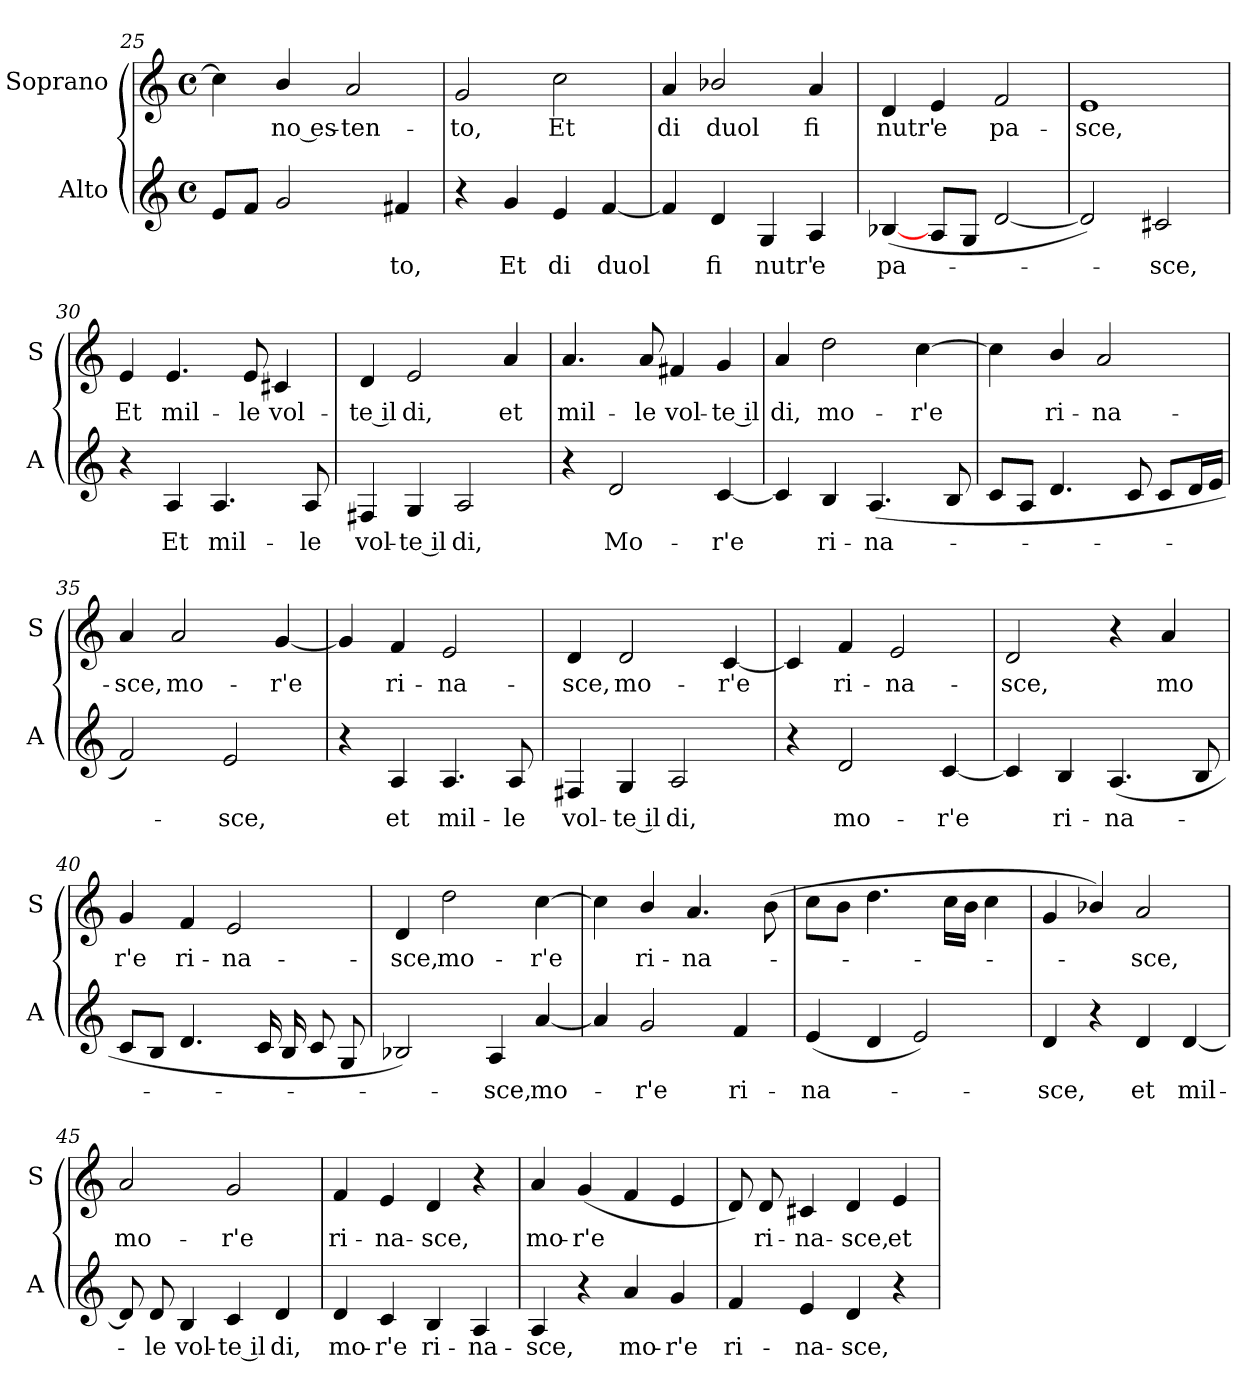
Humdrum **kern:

**kern	**text	**kern	**text
*part2	*part2	*part1	*part1
*staff2	*staff2	*staff1	*staff1
*I"Alto	*	*I"Soprano	*
*I'A	*	*I'S	*
*clefG2	*	*clefG2	*
*k[]	*	*k[]	*
*C:	*	*C:	*
*M4/4	*	*M4/4	*
*met(c)	*	*met(c)	*
=25	=25	=25	=25
8eL	.	4cc]	.
8fJ	.	.	.
!	!	!	!LO:LY:b
2g	.	4b/	no es-
!	!	!	!LO:LY:b
.	.	2a	-ten-
!	!LO:LY:b	!	!
4f#X	to,	.	.
!!LO:LB:g=z
=26	=26	=26	=26
!	!	!	!LO:LY:b
4r	.	2g	-to,
!	!LO:LY:b	!	!
4g	Et	.	.
!	!LO:LY:b	!	!LO:LY:b
4e	di	2cc	Et
!	!LO:LY:b	!	!
[4f	duol	.	.
=27	=27	=27	=27
!	!	!	!LO:LY:b
4f]	.	4a	di
!	!LO:LY:b	!	!LO:LY:b
4d	fi	2b-X/	duol
!	!LO:LY:b	!	!
4G	nutr'	.	.
!	!LO:LY:b	!	!LO:LY:b
4A	e	4a	fi
=28	=28	=28	=28
!	!LO:LY:b	!	!LO:LY:b
(<[4B-X	pa-	4d	nutr'
!	!	!	!LO:LY:b
8AL	.	4e	e
8GJ	.	.	.
!	!	!	!LO:LY:b
[2d	.	2f	pa-
=29	=29	=29	=29
!	!	!	!LO:LY:b
2d])	.	1e	-sce,
!	!LO:LY:b	!	!
2c#X	sce,	.	.
=30	=30	=30	=30
!	!	!	!LO:LY:b
4r	.	4e	Et
!	!LO:LY:b	!	!LO:LY:b
4A	Et	4.e	mil-
!	!LO:LY:b	!	!
4.A	mil-	.	.
!	!	!	!LO:LY:b
.	.	8e	-le
!	!	!	!LO:LY:b
.	.	4c#X	vol-
!	!LO:LY:b	!	!
8A	-le	.	.
=31	=31	=31	=31
!	!LO:LY:b	!	!LO:LY:b
4F#X	vol-	4d	-te il
!	!LO:LY:b	!	!LO:LY:b
4G	-te il	2e	di,
!	!LO:LY:b	!	!
2A	di,	.	.
!	!	!	!LO:LY:b
.	.	4a	et
=32	=32	=32	=32
!	!	!	!LO:LY:b
4r	.	4.a	mil-
!	!LO:LY:b	!	!
2d	Mo-	.	.
!	!	!	!LO:LY:b
.	.	8a	-le
!	!	!	!LO:LY:b
.	.	4f#X	vol-
!	!LO:LY:b	!	!LO:LY:b
[4c	-r'e	4g	-te il
!!LO:LB:g=z
=33	=33	=33	=33
!	!	!	!LO:LY:b
4c]	.	4a	di,
!	!LO:LY:b	!	!LO:LY:b
4B	ri-	2dd	mo-
!	!LO:LY:b	!	!
(<4.A	-na-	.	.
!	!	!	!LO:LY:b
.	.	[4cc	-r'e
8B	.	.	.
=34	=34	=34	=34
8cL	.	4cc]	.
8AJ	.	.	.
!	!	!	!LO:LY:b
4.d	.	4b/	ri-
!	!	!	!LO:LY:b
.	.	2a	-na-
8c	.	.	.
8cL	.	.	.
16dL	.	.	.
16eJJ	.	.	.
=35	=35	=35	=35
!	!	!	!LO:LY:b
2f)	.	4a	-sce,
!	!	!	!LO:LY:b
.	.	2a	mo-
!	!LO:LY:b	!	!
2e	sce,	.	.
!	!	!	!LO:LY:b
.	.	[4g	-r'e
=36	=36	=36	=36
4r	.	4g]	.
!	!LO:LY:b	!	!LO:LY:b
4A	et	4f	ri-
!	!LO:LY:b	!	!LO:LY:b
4.A	mil-	2e	-na-
!	!LO:LY:b	!	!
8A	-le	.	.
=37	=37	=37	=37
!	!LO:LY:b	!	!LO:LY:b
4F#X	vol-	4d	-sce,
!	!LO:LY:b	!	!LO:LY:b
4G	-te il	2d	mo-
!	!LO:LY:b	!	!
2A	di,	.	.
!	!	!	!LO:LY:b
.	.	[4c	-r'e
=38	=38	=38	=38
4r	.	4c]	.
!	!LO:LY:b	!	!LO:LY:b
2d	mo-	4f	ri-
!	!	!	!LO:LY:b
.	.	2e	-na-
!	!LO:LY:b	!	!
[4c	-r'e	.	.
=39	=39	=39	=39
!	!	!	!LO:LY:b
4c]	.	2d	-sce,
!	!LO:LY:b	!	!
4B	ri-	.	.
!	!LO:LY:b	!	!
(<4.A	-na-	4r	.
!	!	!	!LO:LY:b
.	.	4a	mo
8B	.	.	.
!!LO:LB:g=z
=40	=40	=40	=40
!	!	!	!LO:LY:b
8cL	.	4g	r'e
8BJ	.	.	.
!	!	!	!LO:LY:b
4.d	.	4f	ri-
!	!	!	!LO:LY:b
.	.	2e	-na-
16cLL	.	.	.
16B	.	.	.
8c	.	.	.
8GJ	.	.	.
=41	=41	=41	=41
!	!	!	!LO:LY:b
2B-X)	.	4d	-sce,
!	!	!	!LO:LY:b
.	.	2dd	mo-
!	!LO:LY:b	!	!
4A	sce,	.	.
!	!LO:LY:b	!	!LO:LY:b
[4a	mo-	[4cc	-r'e
=42	=42	=42	=42
4a]	.	4cc]	.
!	!LO:LY:b	!	!LO:LY:b
2g	r'e	4b/	ri-
!	!	!	!LO:LY:b
.	.	4.a	-na-
!	!LO:LY:b	!	!
4f	ri-	.	.
.	.	(>8b	.
=43	=43	=43	=43
!	!LO:LY:b	!	!
(<4e	-na-	8ccL	.
.	.	8bJ	.
4d	.	4.dd	.
2e)	.	.	.
.	.	16ccLL	.
.	.	16bJJ	.
.	.	4cc	.
=44	=44	=44	=44
!	!LO:LY:b	!	!
4d	sce,	4g	.
4r	.	4b-X/)	.
!	!LO:LY:b	!	!LO:LY:b
4d	et	2a	sce,
!	!LO:LY:b	!	!
[4d	mil-	.	.
=45	=45	=45	=45
!	!	!	!LO:LY:b
8d]	.	2a	mo-
!	!LO:LY:b	!	!
8d	le	.	.
!	!LO:LY:b	!	!
4B	vol-	.	.
!	!LO:LY:b	!	!LO:LY:b
4c	-te il	2g	-r'e
!	!LO:LY:b	!	!
4d	di,	.	.
!!LO:LB:g=z
=46	=46	=46	=46
!	!LO:LY:b	!	!LO:LY:b
4d	mo-	4f	ri-
!	!LO:LY:b	!	!LO:LY:b
4c	-r'e	4e	-na-
!	!LO:LY:b	!	!LO:LY:b
4B	ri-	4d	-sce,
!	!LO:LY:b	!	!
4A	-na-	4r	.
=47	=47	=47	=47
!	!LO:LY:b	!	!LO:LY:b
4A	-sce,	4a	mo-
!	!	!	!LO:LY:b
4r	.	(<4g	-r'e
!	!LO:LY:b	!	!
4a	mo-	4f	.
!	!LO:LY:b	!	!
4g	-r'e	4e	.
=48	=48	=48	=48
!	!LO:LY:b	!	!
4f	ri-	8d)	.
!	!	!	!LO:LY:b
.	.	8d	ri-
!	!LO:LY:b	!	!LO:LY:b
4e	-na-	4c#X	-na-
!	!LO:LY:b	!	!LO:LY:b
4d	-sce,	4d	-sce,
!	!	!	!LO:LY:b
4r	.	4e	et
=	=	=	=
*-	*-	*-	*-
